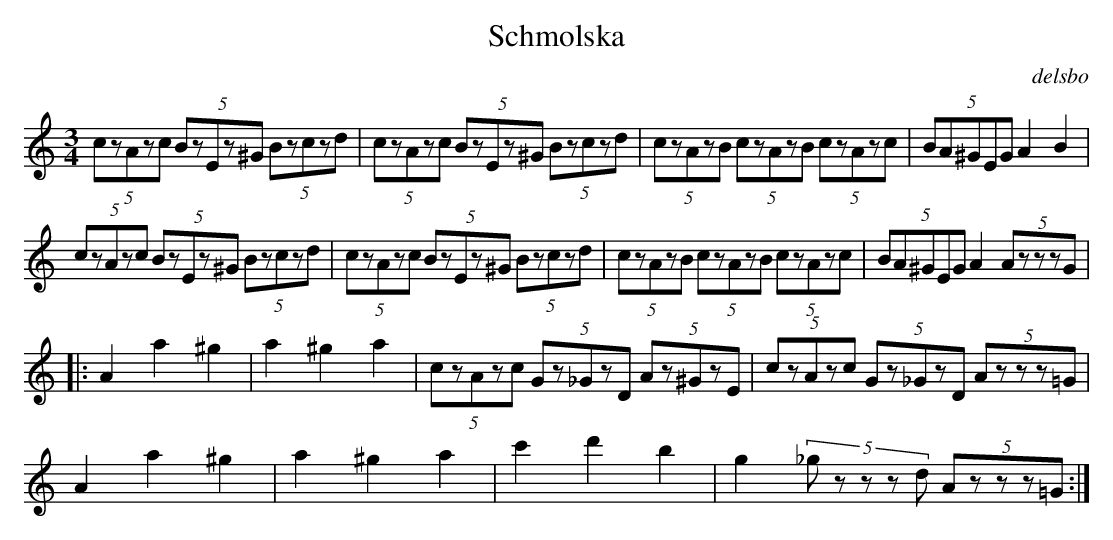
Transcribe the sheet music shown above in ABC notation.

X:1
T:Schmolska
O:delsbo
M:3/4
L:1/8
K:Am
(5:2 czAzc (5:2BzEz^G (5:2Bzczd| (5:2 czAzc (5:2BzEz^G (5:2Bzczd|(5:2czAzB (5:2czAzB (5:2czAzc| (5:2BA^GEG  A2 B2|
 (5:2 czAzc (5:2BzEz^G (5:2Bzczd| (5:2 czAzc (5:2BzEz^G (5:2Bzczd|(5:2czAzB (5:2czAzB (5:2czAzc| (5:2BA^GEG  A2 (5:2 AzzzG|
|:A2 a2 ^g2|a2 ^g2 a2| (5:2 czAzc (5:2Gz_GzD (5:2Az^GzE | (5:2 czAzc (5:2Gz_GzD (5:2 Azzz=G|
A2 a2 ^g2|a2 ^g2 a2| c'2 d'2 b2  | g2 (5:2_g zzzd (5:2 Azzz=G :|
